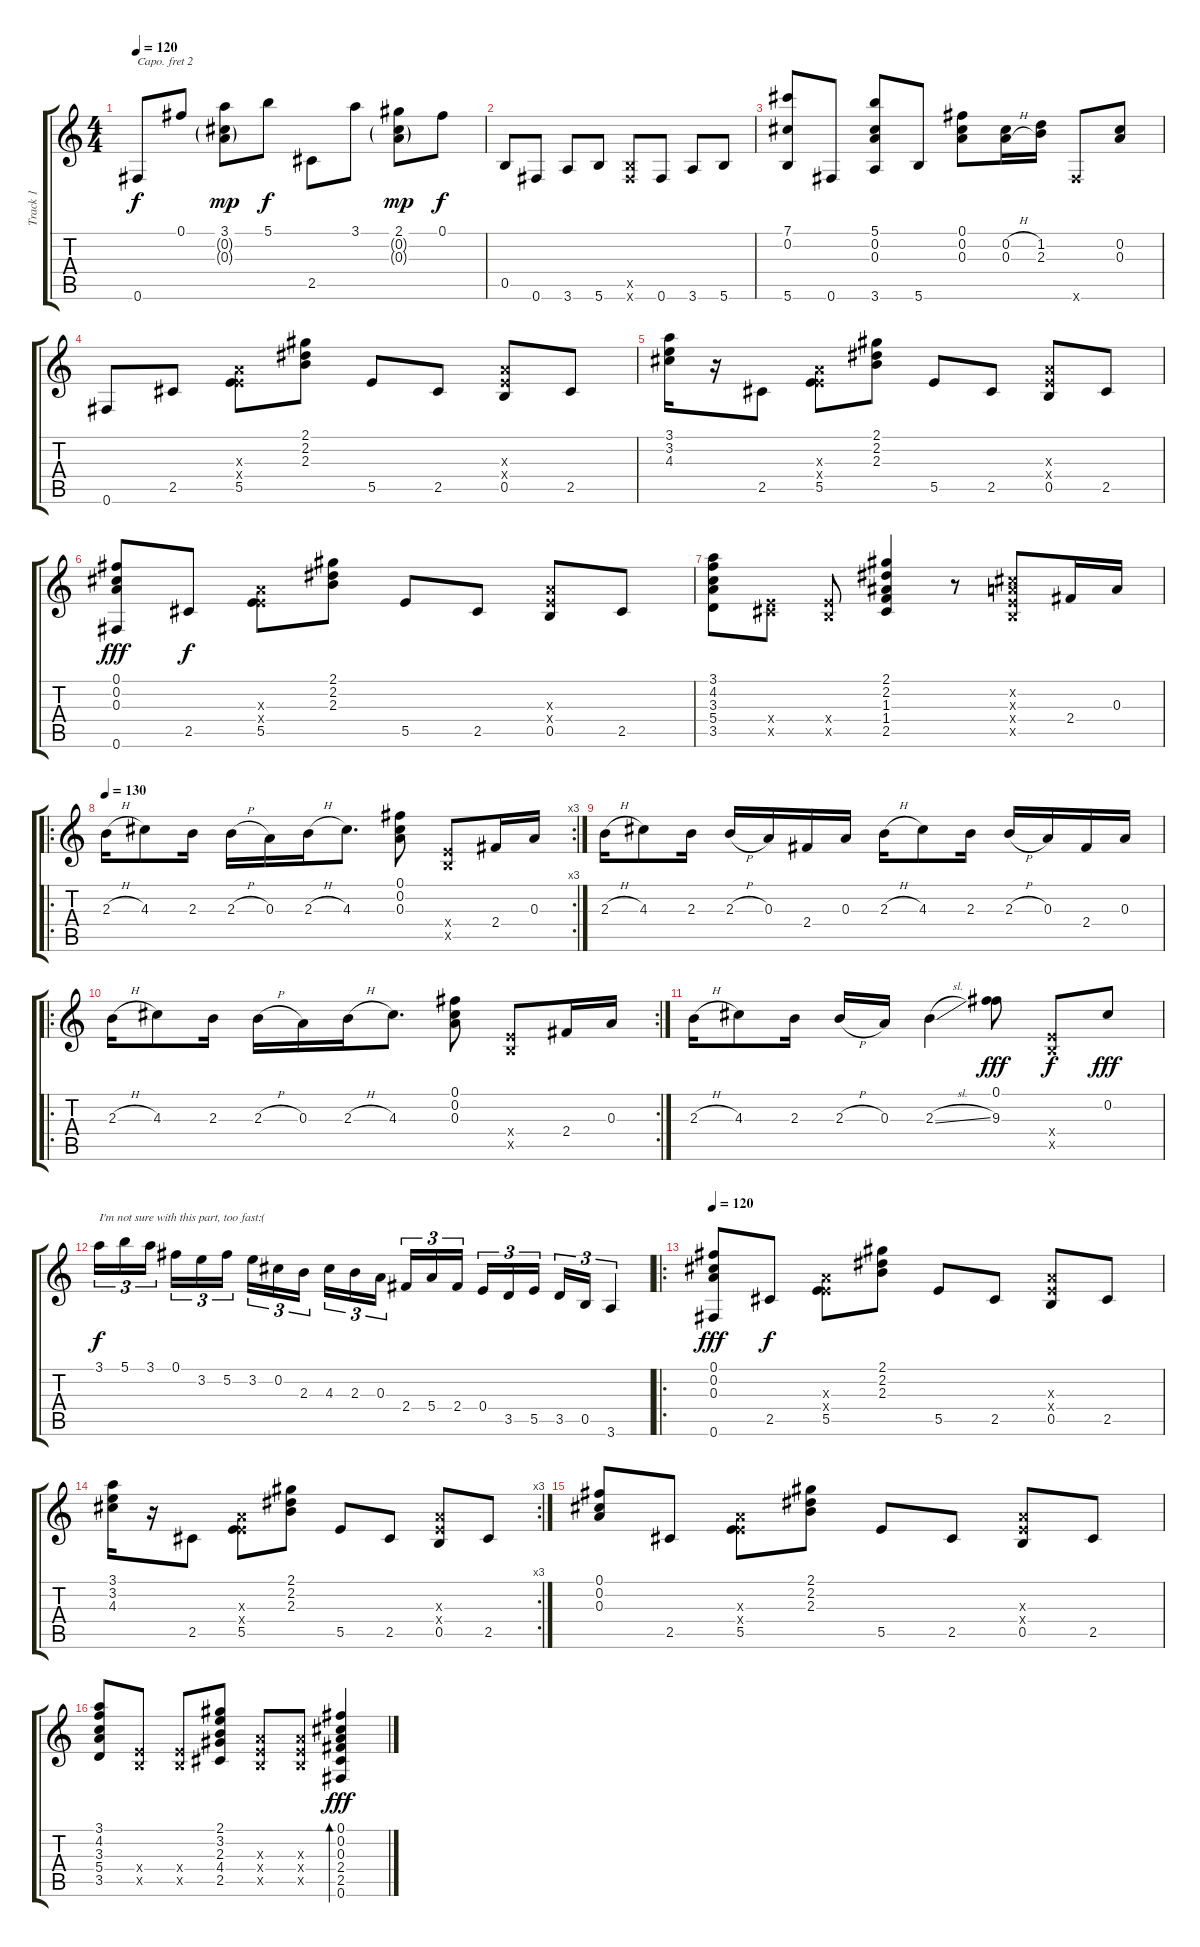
\track ("Track 1" "Track 1") {instrument acousticguitarsteel}
\staff {score tabs}
\capo 2
\tuning (E4 B3 G3 D3 A2 E2) {hide}
\ts (4 4)
\tempo 120
\clef g2
\ks c
0.6.8{dy f} 0.1.8 (3.1 0.2{g} 0.3{g}).8{dy mp} 5.1.8{dy f} 2.5.8 3.1.8 (2.1 0.2{g} 0.3{g}).8{dy mp} 0.1.8{dy f} |
0.5.8 0.6.8 3.6.8 5.6.8 (0.5{x} 0.6{x}).8 0.6.8 3.6.8 5.6.8 |
(7.1 0.2 5.6).8 0.6.8 (5.1 0.2 0.3 3.6).8 5.6.8 (0.1 0.2 0.3).8 (0.2{h} 0.3{h}).16 (1.2 2.3).16 0.6{x}.8 (0.2 0.3).8 |
0.6.8 2.5.8 (0.3{x} 0.4{x} 5.5).8 (2.1 2.2 2.3).8 5.5.8 2.5.8 (0.3{x} 0.4{x} 0.5).8 2.5.8 |
(3.1 3.2 4.3).16 r.16 2.5.8 (0.3{x} 0.4{x} 5.5).8 (2.1 2.2 2.3).8 5.5.8 2.5.8 (0.3{x} 0.4{x} 0.5).8 2.5.8 |
(0.1 0.2 0.3 0.6).8{dy fff} 2.5.8{dy f} (0.3{x} 0.4{x} 5.5).8 (2.1 2.2 2.3).8 5.5.8 2.5.8 (0.3{x} 0.4{x} 0.5).8 2.5.8 |
(3.1 4.2 3.3 5.4 3.5).8 (0.4{x} 2.5{x}).8 (0.4{x} 0.5{x}).8 (2.1 2.2 1.3 1.4 2.5).4 r.8 (0.2{x} 0.3{x} 0.4{x} 0.5{x}).8 2.4.16 0.3.16 |
\ro
\rc 3
\tempo 130
2.3{h}.16 4.3.8 2.3.16 2.3{h}.16 0.3.16 2.3{h}.16 4.3.8{d} (0.1 0.2 0.3).8 (0.4{x} 0.5{x}).8 2.4.16 0.3.16 |
2.3{h}.16 4.3.8 2.3.16 2.3{h}.16 0.3.16 2.4.16 0.3.16 2.3{h}.16 4.3.8 2.3.16 2.3{h}.16 0.3.16 2.4.16 0.3.16 |
\ro
\rc 2
2.3{h}.16 4.3.8 2.3.16 2.3{h}.16 0.3.16 2.3{h}.16 4.3.8{d} (0.1 0.2 0.3).8 (0.4{x} 0.5{x}).8 2.4.16 0.3.16 |
2.3{h}.16 4.3.8 2.3.16 2.3{h}.16 0.3.16 2.3{sl}.4 (0.1 9.3).8{dy fff} (0.4{x} 0.5{x}).8{dy f} 0.2.8{dy fff} |
3.1.16{tu (3 2) txt "I'm not sure with this part, too fast:(" dy f} 5.1.16{tu (3 2)} 3.1.16{tu (3 2) beam splitsecondary} 0.1.16{tu (3 2)} 3.2.16{tu (3 2)} 5.2.16{tu (3 2)} 3.2.16{tu (3 2)} 0.2.16{tu (3 2)} 2.3.16{tu (3 2) beam splitsecondary} 4.3.16{tu (3 2)} 2.3.16{tu (3 2)} 0.3.16{tu (3 2)} 2.4.16{tu (3 2)} 5.4.16{tu (3 2)} 2.4.16{tu (3 2) beam splitsecondary} 0.4.16{tu (3 2)} 3.5.16{tu (3 2)} 5.5.16{tu (3 2)} 3.5.16{tu (3 2)} 0.5.16{tu (3 2)} 3.6.4{tu (3 2)} |
\ro
\tempo 120
(0.1 0.2 0.3 0.6).8{dy fff} 2.5.8{dy f} (0.3{x} 0.4{x} 5.5).8 (2.1 2.2 2.3).8 5.5.8 2.5.8 (0.3{x} 0.4{x} 0.5).8 2.5.8 |
\rc 3
(3.1 3.2 4.3).16 r.16 2.5.8 (0.3{x} 0.4{x} 5.5).8 (2.1 2.2 2.3).8 5.5.8 2.5.8 (0.3{x} 0.4{x} 0.5).8 2.5.8 |
(0.1 0.2 0.3).8 2.5.8 (0.3{x} 0.4{x} 5.5).8 (2.1 2.2 2.3).8 5.5.8 2.5.8 (0.3{x} 0.4{x} 0.5).8 2.5.8 |
(3.1 4.2 3.3 5.4 3.5).8 (0.4{x} 0.5{x}).8 (0.4{x} 0.5{x}).8 (2.1 3.2 2.3 4.4 2.5).8 (0.3{x} 0.4{x} 0.5{x}).8 (0.3{x} 0.4{x} 0.5{x}).8 (0.1 0.2 0.3 2.4 2.5 0.6).4{bd 120 dy fff}
